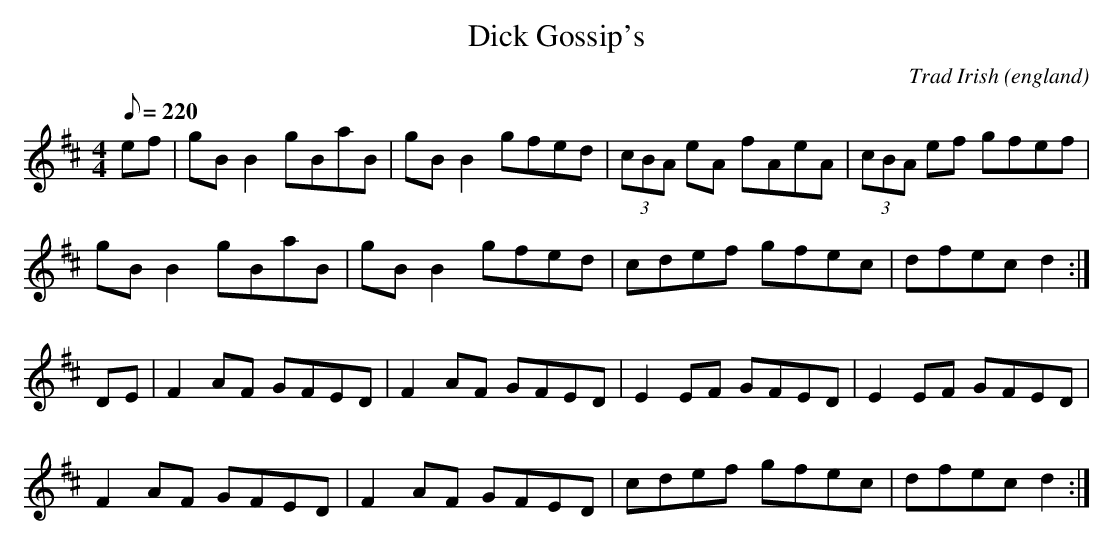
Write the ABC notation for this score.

X:1
T:Dick Gossip's
O:england
M:4/4
L:1/8
Q:220
C:Trad Irish
K:D
ef|gB B2 gBaB|gB B2 gfed|(3cBA eA fAeA|(3cBA ef gfef|
gB B2 gBaB|gB B2 gfed|cdef gfec|dfec d2:|
DE|F2 AF GFED|F2 AF GFED|E2 EF GFED|E2 EF GFED|
F2 AF GFED|F2 AF GFED|cdef gfec|dfec d2:|
